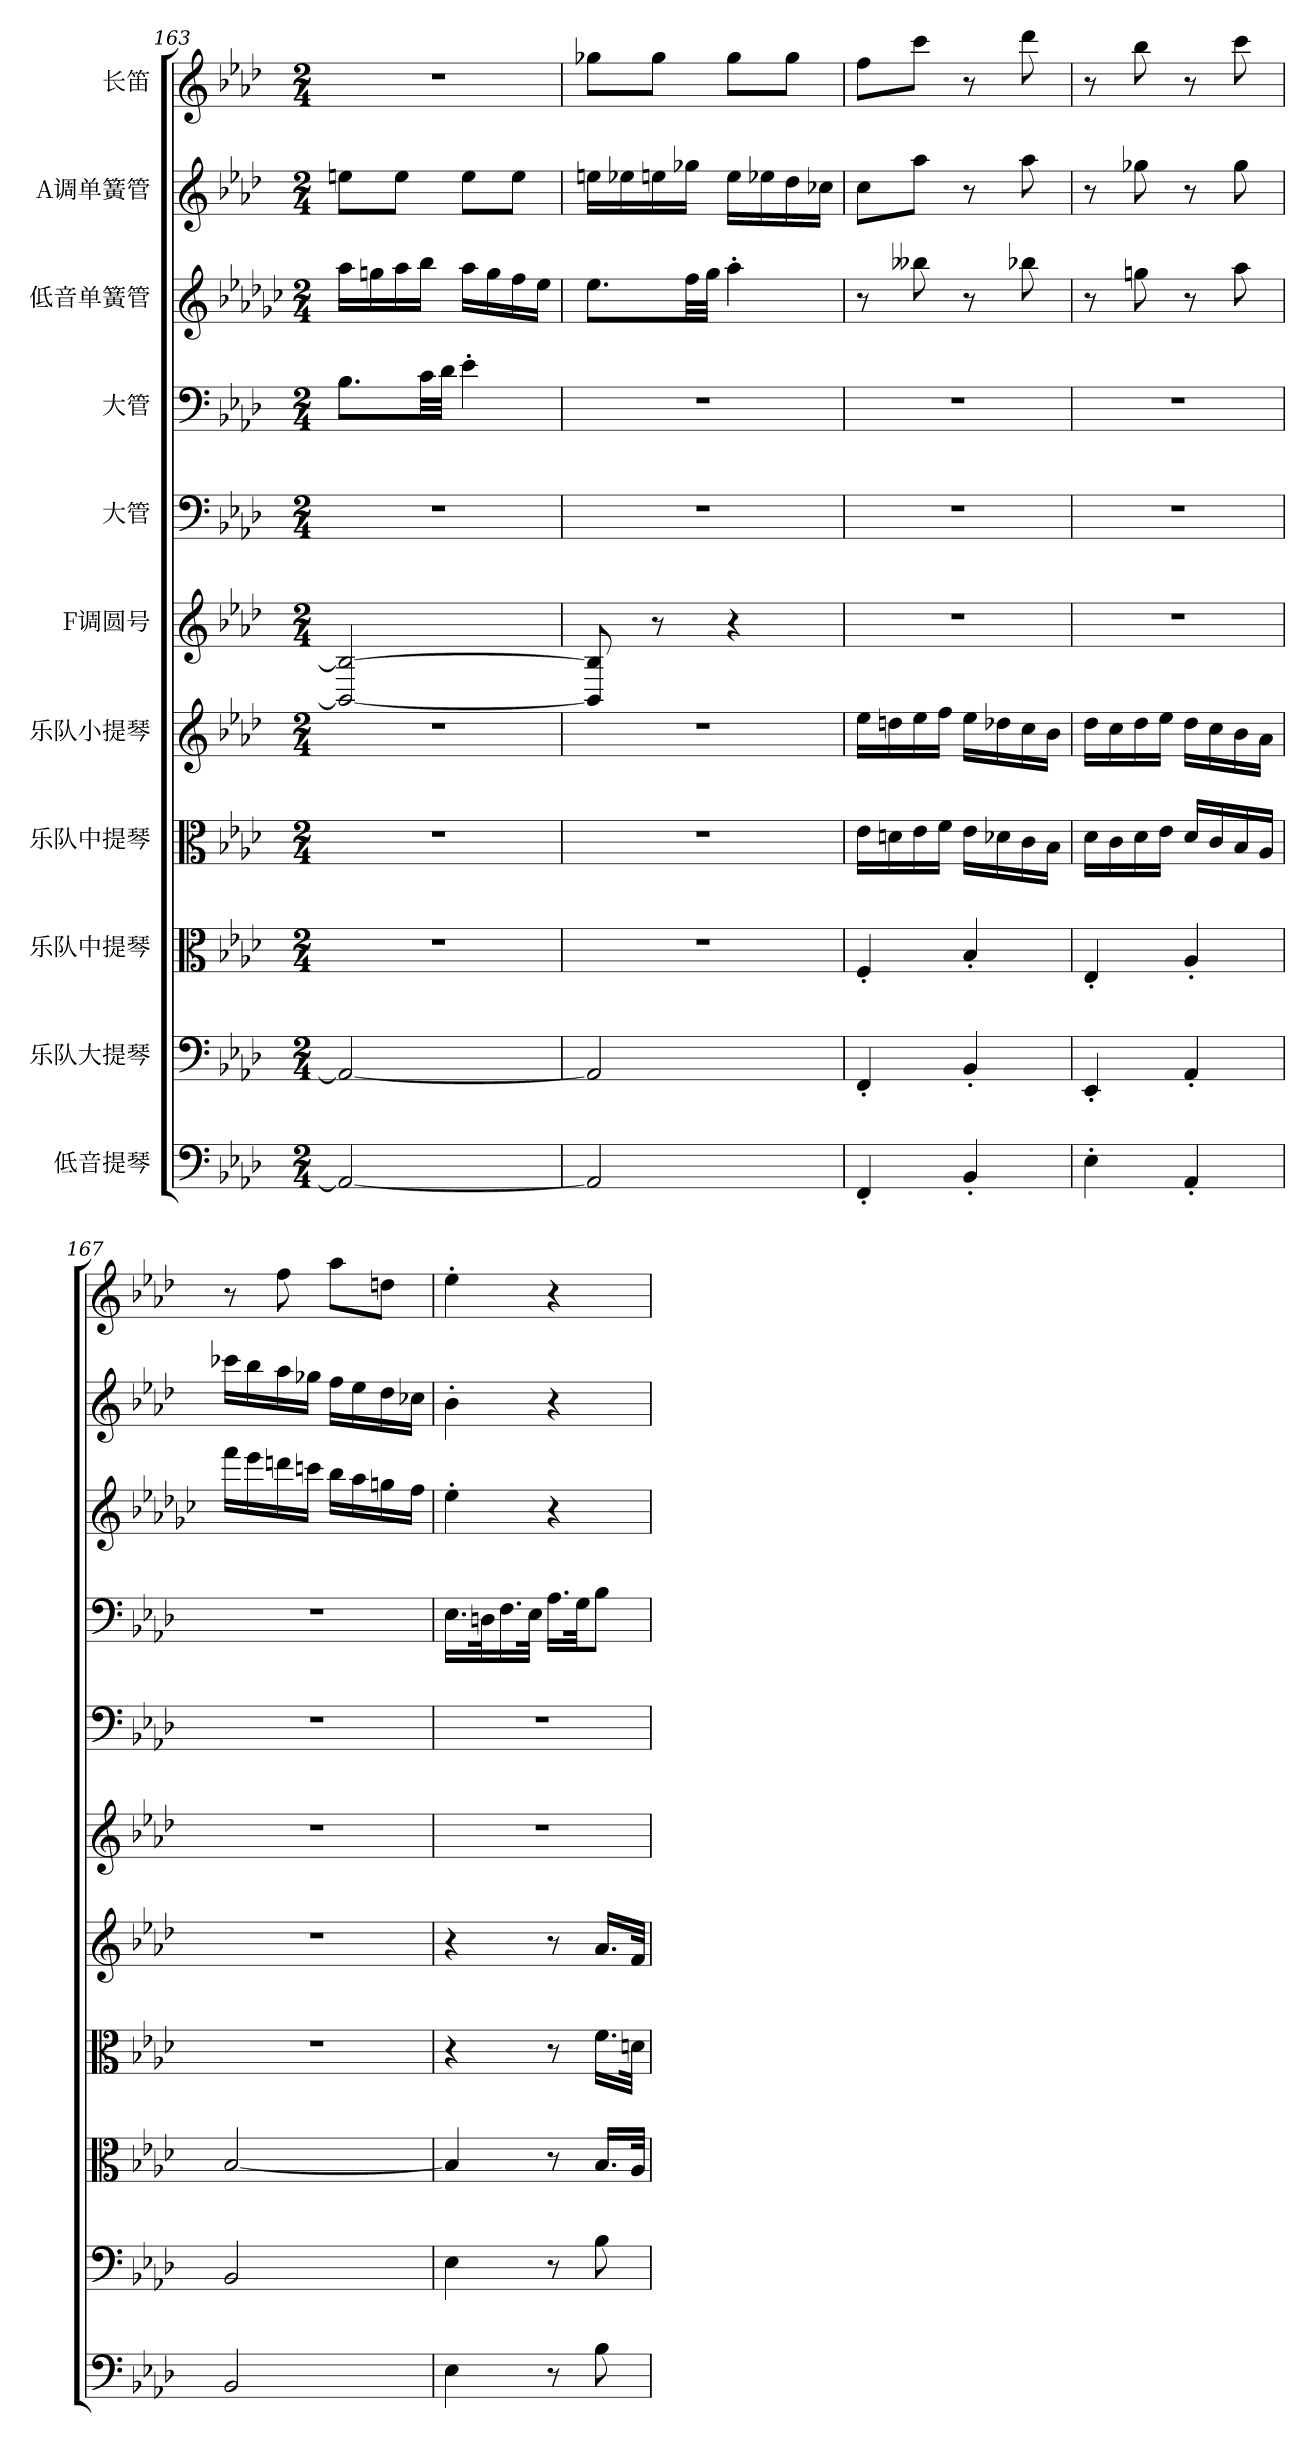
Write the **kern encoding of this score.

**kern	**kern	**kern	**kern	**kern	**kern	**kern	**kern	**kern	**kern	**kern
*part11	*part10	*part9	*part8	*part7	*part6	*part5	*part4	*part3	*part2	*part1
*staff11	*staff10	*staff9	*staff8	*staff7	*staff6	*staff5	*staff4	*staff3	*staff2	*staff1
*I"低音提琴	*I"乐队大提琴	*I"乐队中提琴	*I"乐队中提琴	*I"乐队小提琴	*I"F调圆号	*I"大管	*I"大管	*I"低音单簧管	*I"A调单簧管	*I"长笛
!!LO:PB:g=z
*clefF4	*clefF4	*clefC3	*clefC3	*clefG2	*clefG2	*clefF4	*clefF4	*clefG2	*clefG2	*clefG2
*ITrd7c12	*	*	*	*	*ITrd4c7	*	*	*ITrd8c14	*ITrd2c3	*
*k[b-e-a-d-]	*k[b-e-a-d-]	*k[b-e-a-d-]	*k[b-e-a-d-]	*k[b-e-a-d-]	*k[b-e-a-d-g-]	*k[b-e-a-d-]	*k[b-e-a-d-]	*k[b-e-a-d-g-c-]	*k[b-]	*k[b-e-a-d-]
*M2/4	*M2/4	*M2/4	*M2/4	*M2/4	*M2/4	*M2/4	*M2/4	*M2/4	*M2/4	*M2/4
=163	=163	=163	=163	=163	=163	=163	=163	=163	=163	=163
2AAA-/_	2AA-/_	2r	2r	2r	2EE-/_ 2E-/_	2r	8.B-\L	16a-\LL	8cc#X\L	2r
.	.	.	.	.	.	.	.	16gn\	.	.
.	.	.	.	.	.	.	.	16a-\	8cc#\J	.
.	.	.	.	.	.	.	32c\LL	16b-\JJ	.	.
.	.	.	.	.	.	.	32d-\JJJ	.	.	.
.	.	.	.	.	.	.	4e-'\	16a-\LL	8cc#\L	.
.	.	.	.	.	.	.	.	16g\	.	.
.	.	.	.	.	.	.	.	16f\	8cc#\J	.
.	.	.	.	.	.	.	.	16e-\JJ	.	.
=164	=164	=164	=164	=164	=164	=164	=164	=164	=164	=164
2AAA-/]	2AA-/]	2r	2r	2r	8EE-/] 8E-/]	2r	2r	8.e-\L	16cc#X\LL	8gg-X\L
.	.	.	.	.	.	.	.	.	16ccn\	.
.	.	.	.	.	8r	.	.	.	16cc#X\	8gg-\J
.	.	.	.	.	.	.	.	32f\LL	16ee-X\JJ	.
.	.	.	.	.	.	.	.	32g-\JJJ	.	.
.	.	.	.	.	4r	.	.	4a-'\	16cc#\LL	8gg-\L
.	.	.	.	.	.	.	.	.	16ccn\	.
.	.	.	.	.	.	.	.	.	16b-\	8gg-\J
.	.	.	.	.	.	.	.	.	16a-X\JJ	.
=165	=165	=165	=165	=165	=165	=165	=165	=165	=165	=165
4FFF'/	4FF'/	4F'/	16e-\LL	16ee-\LL	2r	2r	2r	8r	8a\L	8ff\L
.	.	.	16dn\	16ddn\	.	.	.	.	.	.
.	.	.	16e-\	16ee-\	.	.	.	8b--X\	8ff\J	8ccc\J
.	.	.	16f\JJ	16ff\JJ	.	.	.	.	.	.
4BBB-'/	4BB-'/	4B-'/	16e-\LL	16ee-\LL	.	.	.	8r	8r	8r
.	.	.	16d-X\	16dd-X\	.	.	.	.	.	.
.	.	.	16c\	16cc\	.	.	.	8b-X\	8ff\	8ddd-\
.	.	.	16B-\JJ	16b-\JJ	.	.	.	.	.	.
!!LO:PB:g=z
=166	=166	=166	=166	=166	=166	=166	=166	=166	=166	=166
4EE-'\	4EE-'/	4E-'/	16d-\LL	16dd-\LL	2r	2r	2r	8r	8r	8r
.	.	.	16c\	16cc\	.	.	.	.	.	.
.	.	.	16d-\	16dd-\	.	.	.	8gn\	8ee-X\	8bb-\
.	.	.	16e-\JJ	16ee-\JJ	.	.	.	.	.	.
4AAA-'/	4AA-'/	4A-'/	16d-/LL	16dd-\LL	.	.	.	8r	8r	8r
.	.	.	16c/	16cc\	.	.	.	.	.	.
.	.	.	16B-/	16b-\	.	.	.	8a-\	8ee-\	8ccc\
.	.	.	16A-/JJ	16a-\JJ	.	.	.	.	.	.
=167	=167	=167	=167	=167	=167	=167	=167	=167	=167	=167
2BBB-/	2BB-/	[2B-/	2r	2r	2r	2r	2r	16ff\LL	16aa-X\LL	8r
.	.	.	.	.	.	.	.	16ee-\	16gg\	.
.	.	.	.	.	.	.	.	16ddn\	16ff\	8ff\
.	.	.	.	.	.	.	.	16ccn\JJ	16ee-X\JJ	.
.	.	.	.	.	.	.	.	16b-\LL	16dd\LL	8aa-\L
.	.	.	.	.	.	.	.	16a-\	16cc\	.
.	.	.	.	.	.	.	.	16gn\	16b-\	8ddn\J
.	.	.	.	.	.	.	.	16f\JJ	16a-X\JJ	.
=168	=168	=168	=168	=168	=168	=168	=168	=168	=168	=168
4EE-\	4E-\	4B-/]	4r	4r	2r	2r	16.E-\LL	4e-'\	4g'\	4ee-'\
.	.	.	.	.	.	.	32Dn\K	.	.	.
.	.	.	.	.	.	.	16.F\	.	.	.
.	.	.	.	.	.	.	32E-\JJk	.	.	.
8r	8r	8r	8r	8r	.	.	16.A-\LL	4r	4r	4r
.	.	.	.	.	.	.	32G\JK	.	.	.
8BB-\	8B-\	16.B-/LL	16.f\LL	16.a-/LL	.	.	8B-\J	.	.	.
.	.	32A-/JJk	32dn\JJk	32f/JJk	.	.	.	.	.	.
=	=	=	=	=	=	=	=	=	=	=
*-	*-	*-	*-	*-	*-	*-	*-	*-	*-	*-
